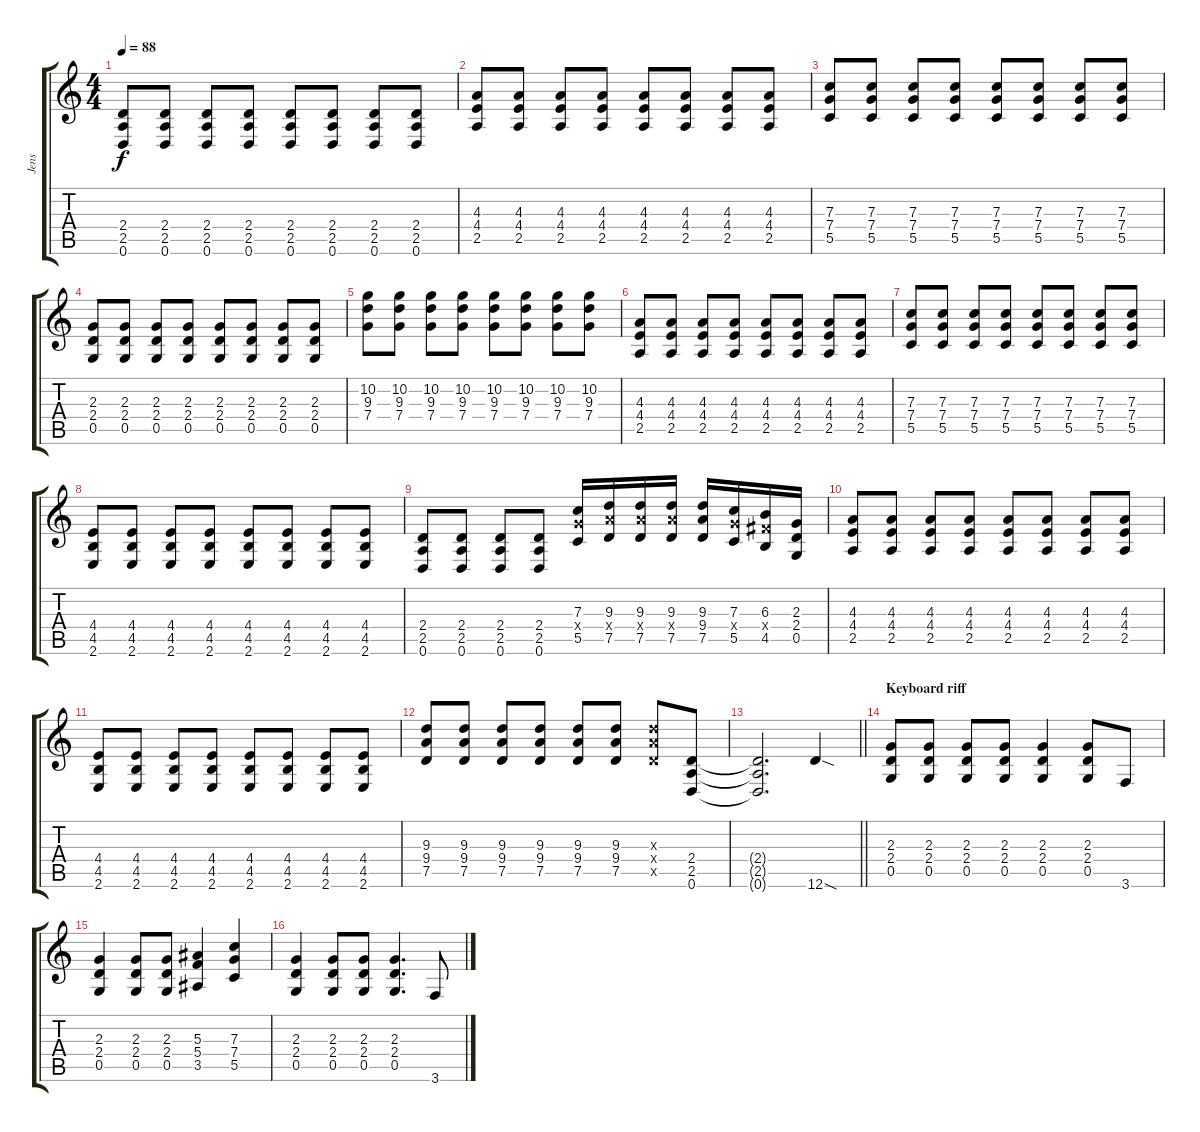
\track ("Jens" "Jens") {instrument distortionguitar}
\staff {score tabs}
\tuning (D4 A3 F3 C3 G2 D2) {hide}
\ts (4 4)
\tempo 88
\clef g2
\ks c
(2.4 2.5 0.6).8{dy f} (2.4 2.5 0.6).8 (2.4 2.5 0.6).8 (2.4 2.5 0.6).8 (2.4 2.5 0.6).8 (2.4 2.5 0.6).8 (2.4 2.5 0.6).8 (2.4 2.5 0.6).8 |
(4.3 4.4 2.5).8 (4.3 4.4 2.5).8 (4.3 4.4 2.5).8 (4.3 4.4 2.5).8 (4.3 4.4 2.5).8 (4.3 4.4 2.5).8 (4.3 4.4 2.5).8 (4.3 4.4 2.5).8 |
(7.3 7.4 5.5).8 (7.3 7.4 5.5).8 (7.3 7.4 5.5).8 (7.3 7.4 5.5).8 (7.3 7.4 5.5).8 (7.3 7.4 5.5).8 (7.3 7.4 5.5).8 (7.3 7.4 5.5).8 |
(2.3 2.4 0.5).8 (2.3 2.4 0.5).8 (2.3 2.4 0.5).8 (2.3 2.4 0.5).8 (2.3 2.4 0.5).8 (2.3 2.4 0.5).8 (2.3 2.4 0.5).8 (2.3 2.4 0.5).8 |
(10.2 9.3 7.4).8 (10.2 9.3 7.4).8 (10.2 9.3 7.4).8 (10.2 9.3 7.4).8 (10.2 9.3 7.4).8 (10.2 9.3 7.4).8 (10.2 9.3 7.4).8 (10.2 9.3 7.4).8 |
(4.3 4.4 2.5).8 (4.3 4.4 2.5).8 (4.3 4.4 2.5).8 (4.3 4.4 2.5).8 (4.3 4.4 2.5).8 (4.3 4.4 2.5).8 (4.3 4.4 2.5).8 (4.3 4.4 2.5).8 |
(7.3 7.4 5.5).8 (7.3 7.4 5.5).8 (7.3 7.4 5.5).8 (7.3 7.4 5.5).8 (7.3 7.4 5.5).8 (7.3 7.4 5.5).8 (7.3 7.4 5.5).8 (7.3 7.4 5.5).8 |
(4.4 4.5 2.6).8 (4.4 4.5 2.6).8 (4.4 4.5 2.6).8 (4.4 4.5 2.6).8 (4.4 4.5 2.6).8 (4.4 4.5 2.6).8 (4.4 4.5 2.6).8 (4.4 4.5 2.6).8 |
(2.4 2.5 0.6).8 (2.4 2.5 0.6).8 (2.4 2.5 0.6).8 (2.4 2.5 0.6).8 (7.3 7.4{x} 5.5).16 (9.3 9.4{x} 7.5).16 (9.3 9.4{x} 7.5).16 (9.3 9.4{x} 7.5).16 (9.3 9.4 7.5).16 (7.3 7.4{x} 5.5).16 (6.3 6.4{x} 4.5).16 (2.3 2.4 0.5).16 |
(4.3 4.4 2.5).8 (4.3 4.4 2.5).8 (4.3 4.4 2.5).8 (4.3 4.4 2.5).8 (4.3 4.4 2.5).8 (4.3 4.4 2.5).8 (4.3 4.4 2.5).8 (4.3 4.4 2.5).8 |
(4.4 4.5 2.6).8 (4.4 4.5 2.6).8 (4.4 4.5 2.6).8 (4.4 4.5 2.6).8 (4.4 4.5 2.6).8 (4.4 4.5 2.6).8 (4.4 4.5 2.6).8 (4.4 4.5 2.6).8 |
(9.3 9.4 7.5).8 (9.3 9.4 7.5).8 (9.3 9.4 7.5).8 (9.3 9.4 7.5).8 (9.3 9.4 7.5).8 (9.3 9.4 7.5).8 (9.3{x} 9.4{x} 7.5{x}).8 (2.4 2.5 0.6).8 |
\barLineRight lightlight
(2.4{t} 2.5{t} 0.6{t}).2{d} 12.6{sod}.4 |
\section ("" "Keyboard riff")
(2.3 2.4 0.5).8 (2.3 2.4 0.5).8 (2.3 2.4 0.5).8 (2.3 2.4 0.5).8 (2.3 2.4 0.5).4 (2.3 2.4 0.5).8 3.6.8 |
(2.3 2.4 0.5).4 (2.3 2.4 0.5).8 (2.3 2.4 0.5).8 (5.3 5.4 3.5).4 (7.3 7.4 5.5).4 |
(2.3 2.4 0.5).4 (2.3 2.4 0.5).8 (2.3 2.4 0.5).8 (2.3 2.4 0.5).4{d} 3.6.8
